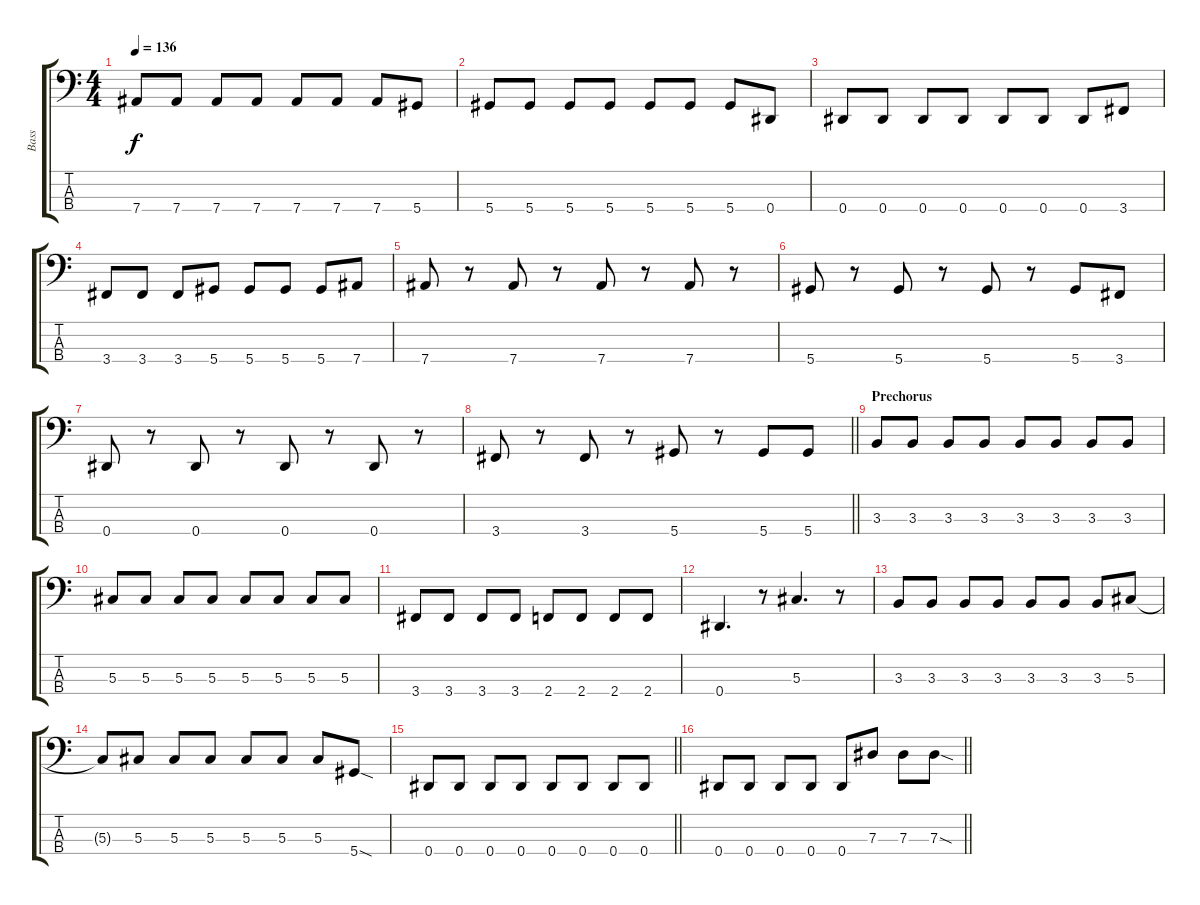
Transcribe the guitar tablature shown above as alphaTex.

\track ("Bass" "Bass") {instrument electricbassfinger}
\staff {score tabs}
\tuning (Gb2 Db2 Ab1 Eb1) {hide}
\ts (4 4)
\tempo 136
\clef f4
\ks c
7.4.8{dy f} 7.4.8 7.4.8 7.4.8 7.4.8 7.4.8 7.4.8 5.4.8 |
5.4.8 5.4.8 5.4.8 5.4.8 5.4.8 5.4.8 5.4.8 0.4.8 |
0.4.8 0.4.8 0.4.8 0.4.8 0.4.8 0.4.8 0.4.8 3.4.8 |
3.4.8 3.4.8 3.4.8 5.4.8 5.4.8 5.4.8 5.4.8 7.4.8 |
7.4.8 r.8 7.4.8 r.8 7.4.8 r.8 7.4.8 r.8 |
5.4.8 r.8 5.4.8 r.8 5.4.8 r.8 5.4.8 3.4.8 |
0.4.8 r.8 0.4.8 r.8 0.4.8 r.8 0.4.8 r.8 |
\barLineRight lightlight
3.4.8 r.8 3.4.8 r.8 5.4.8 r.8 5.4.8 5.4.8 |
\section ("" "Prechorus")
3.3.8 3.3.8 3.3.8 3.3.8 3.3.8 3.3.8 3.3.8 3.3.8 |
5.3.8 5.3.8 5.3.8 5.3.8 5.3.8 5.3.8 5.3.8 5.3.8 |
3.4.8 3.4.8 3.4.8 3.4.8 2.4.8 2.4.8 2.4.8 2.4.8 |
0.4.4{d} r.8 5.3.4{d} r.8 |
3.3.8 3.3.8 3.3.8 3.3.8 3.3.8 3.3.8 3.3.8 5.3.8 |
5.3{t}.8 5.3.8 5.3.8 5.3.8 5.3.8 5.3.8 5.3.8 5.4{sod}.8 |
\barLineRight lightlight
0.4.8 0.4.8 0.4.8 0.4.8 0.4.8 0.4.8 0.4.8 0.4.8 |
\barLineRight lightlight
0.4.8 0.4.8 0.4.8 0.4.8 0.4.8 7.3.8 7.3.8 7.3{sod}.8
